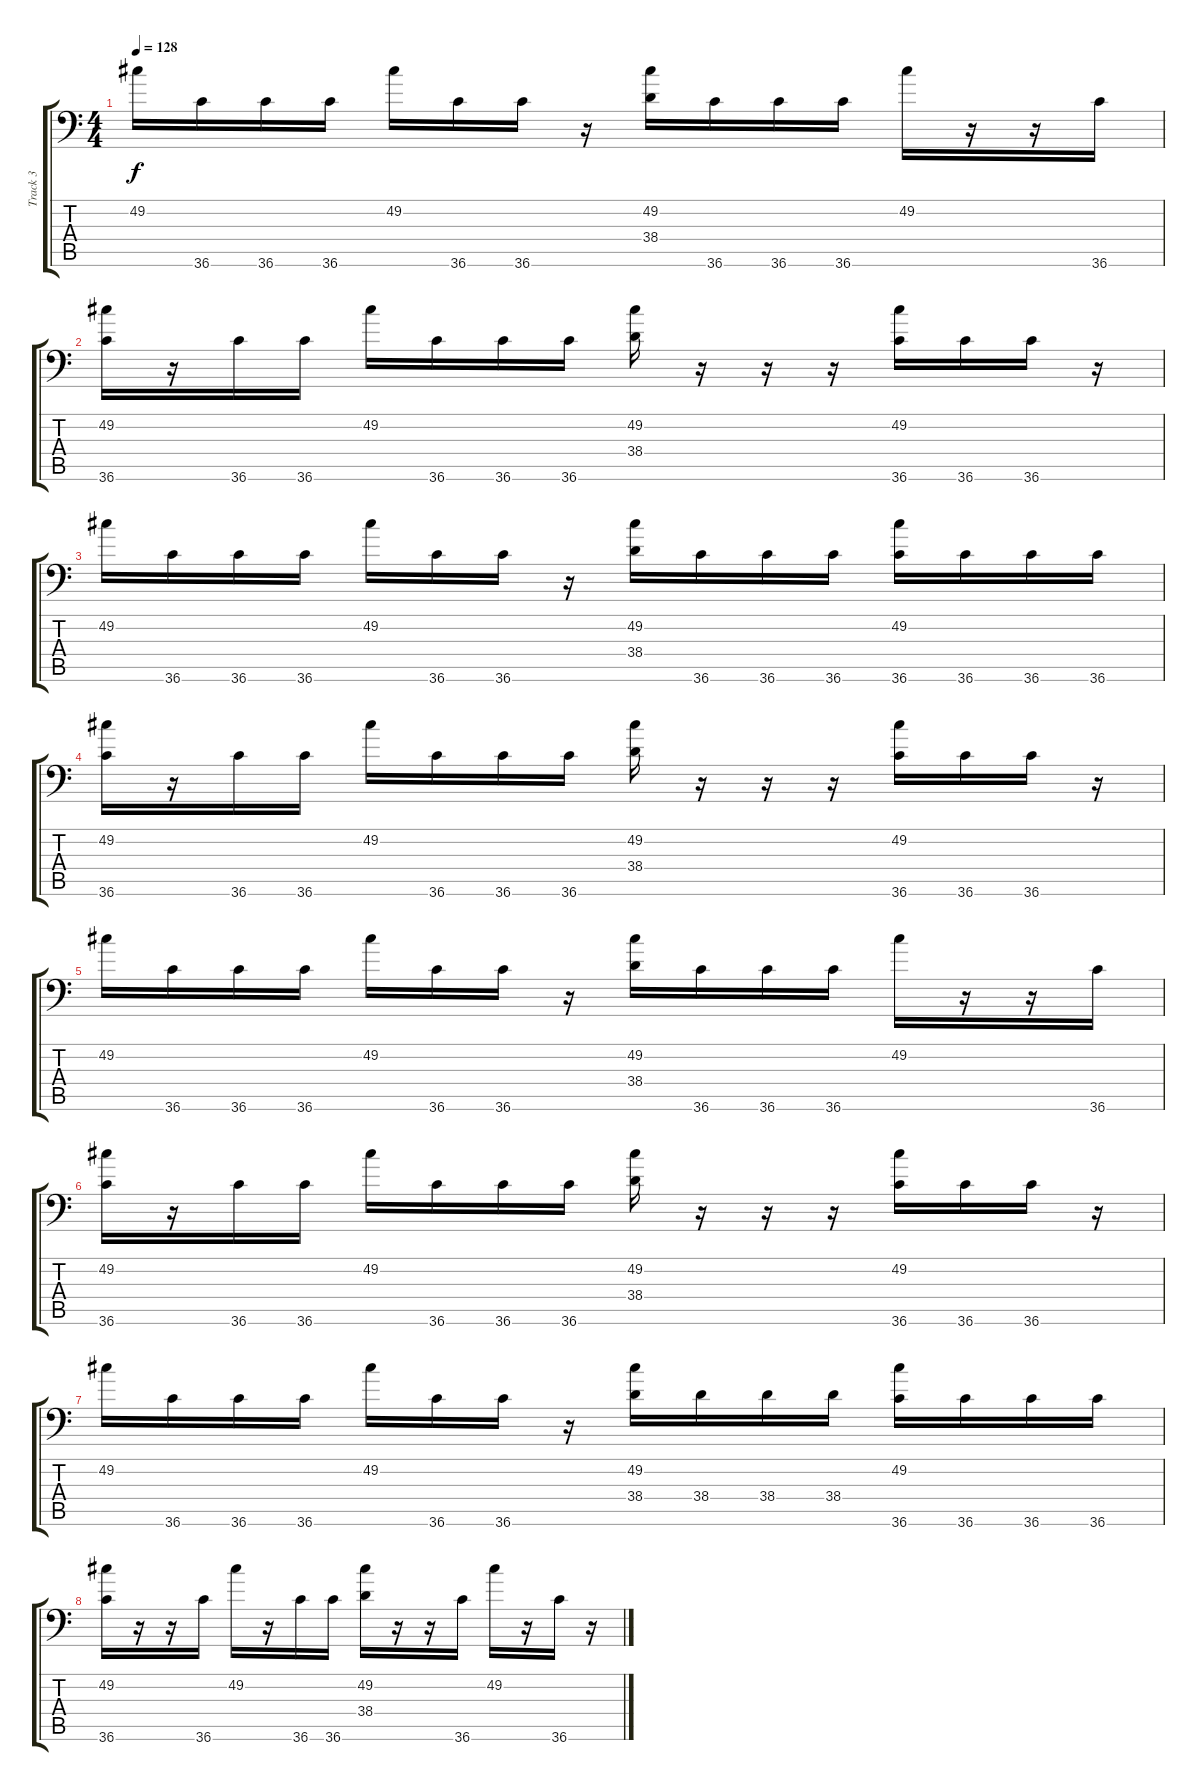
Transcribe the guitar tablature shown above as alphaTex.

\track ("Track 3" "Track 3") {instrument acousticgrandpiano}
\staff {score tabs}
\tuning (C-1 C-1 C-1 C-1 C-1 C-1) {hide}
\ts (4 4)
\tempo 128
\clef f4
\ks c
49.2.16{dy f} 36.6.16 36.6.16 36.6.16 49.2.16 36.6.16 36.6.16 r.16 (49.2 38.4).16 36.6.16 36.6.16 36.6.16 49.2.16 r.16 r.16 36.6.16 |
(49.2 36.6).16 r.16 36.6.16 36.6.16 49.2.16 36.6.16 36.6.16 36.6.16 (49.2 38.4).16 r.16 r.16 r.16 (49.2 36.6).16 36.6.16 36.6.16 r.16 |
49.2.16 36.6.16 36.6.16 36.6.16 49.2.16 36.6.16 36.6.16 r.16 (49.2 38.4).16 36.6.16 36.6.16 36.6.16 (49.2 36.6).16 36.6.16 36.6.16 36.6.16 |
(49.2 36.6).16 r.16 36.6.16 36.6.16 49.2.16 36.6.16 36.6.16 36.6.16 (49.2 38.4).16 r.16 r.16 r.16 (49.2 36.6).16 36.6.16 36.6.16 r.16 |
49.2.16 36.6.16 36.6.16 36.6.16 49.2.16 36.6.16 36.6.16 r.16 (49.2 38.4).16 36.6.16 36.6.16 36.6.16 49.2.16 r.16 r.16 36.6.16 |
(49.2 36.6).16 r.16 36.6.16 36.6.16 49.2.16 36.6.16 36.6.16 36.6.16 (49.2 38.4).16 r.16 r.16 r.16 (49.2 36.6).16 36.6.16 36.6.16 r.16 |
49.2.16 36.6.16 36.6.16 36.6.16 49.2.16 36.6.16 36.6.16 r.16 (49.2 38.4).16 38.4.16 38.4.16 38.4.16 (49.2 36.6).16 36.6.16 36.6.16 36.6.16 |
(49.2 36.6).16 r.16 r.16 36.6.16 49.2.16 r.16 36.6.16 36.6.16 (49.2 38.4).16 r.16 r.16 36.6.16 49.2.16 r.16 36.6.16 r.16
